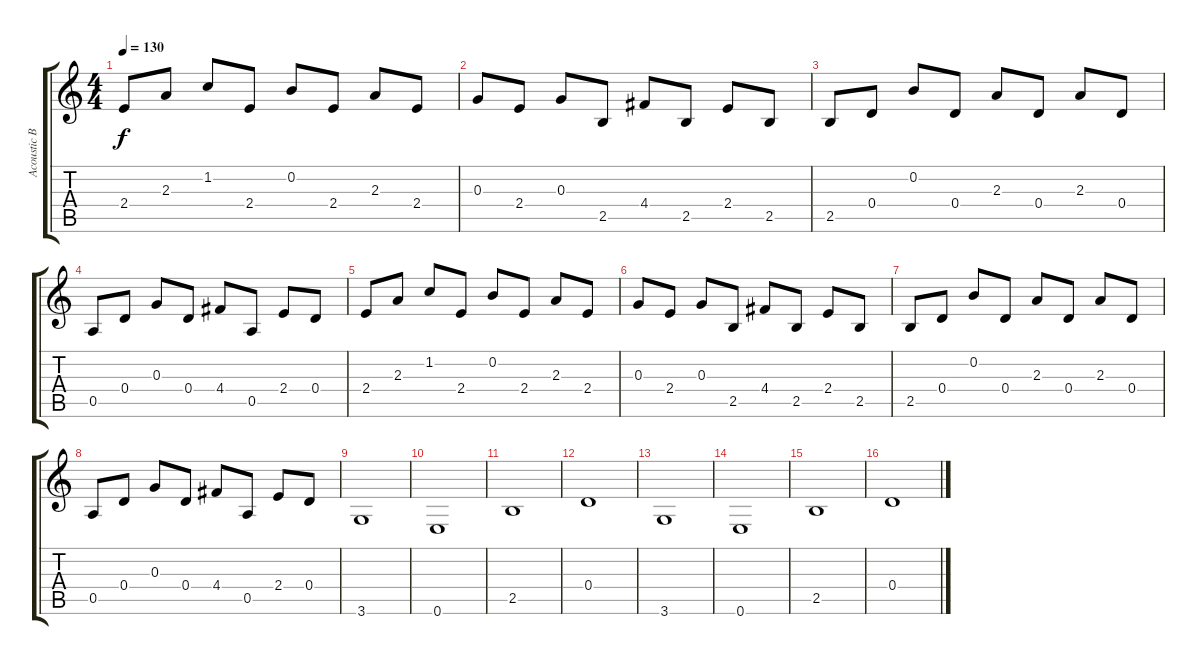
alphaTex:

\track ("Acoustic Bass" "Acoustic B") {instrument electricbassfinger}
\staff {score tabs}
\tuning (E4 B3 G3 D3 A2 E2) {hide}
\ts (4 4)
\tempo 130
\clef g2
\ks c
2.4.8{dy f} 2.3.8 1.2.8 2.4.8 0.2.8 2.4.8 2.3.8 2.4.8 |
0.3.8 2.4.8 0.3.8 2.5.8 4.4.8 2.5.8 2.4.8 2.5.8 |
2.5.8 0.4.8 0.2.8 0.4.8 2.3.8 0.4.8 2.3.8 0.4.8 |
0.5.8 0.4.8 0.3.8 0.4.8 4.4.8 0.5.8 2.4.8 0.4.8 |
2.4.8 2.3.8 1.2.8 2.4.8 0.2.8 2.4.8 2.3.8 2.4.8 |
0.3.8 2.4.8 0.3.8 2.5.8 4.4.8 2.5.8 2.4.8 2.5.8 |
2.5.8 0.4.8 0.2.8 0.4.8 2.3.8 0.4.8 2.3.8 0.4.8 |
0.5.8 0.4.8 0.3.8 0.4.8 4.4.8 0.5.8 2.4.8 0.4.8 |
3.6.1 |
0.6.1 |
2.5.1 |
0.4.1 |
3.6.1 |
0.6.1 |
2.5.1 |
0.4.1
